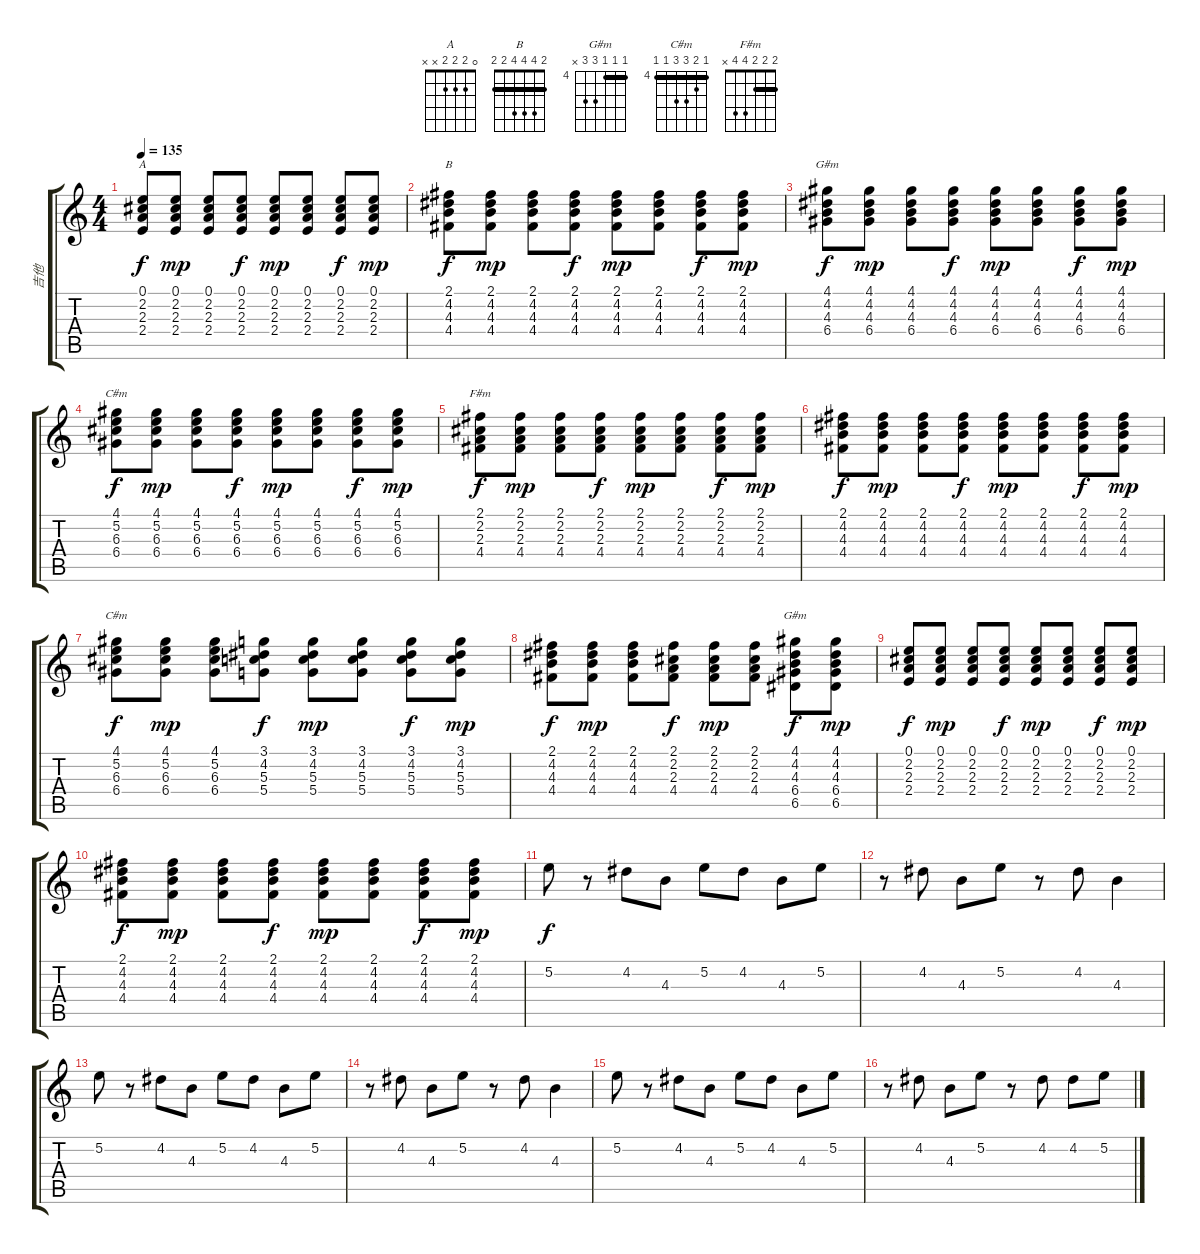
\track ("吉他" "吉他") {instrument acousticguitarsteel}
\staff {score tabs}
\tuning (E4 B3 G3 D3 A2 E2) {hide}
\chord ("A" 0 2 2 2 x x)
\chord ("B" 2 4 4 4 2 2) {barre 2}
\chord ("G#m" 4 4 4 6 6 4) {firstfret 4 barre 4}
\chord ("C#m" 4 5 6 6 4 x) {firstfret 4 barre 4}
\chord ("F#m" 2 2 2 4 4 x) {barre 2}
\chord ("C#m" 4 5 6 6 4 4) {firstfret 4 barre 4}
\chord ("G#m" 4 4 4 6 6 x) {firstfret 4 barre 4}
\ts (4 4)
\tempo 135
\clef g2
\ks c
(0.1 2.2 2.3 2.4).8{ch "A" dy f} (0.1 2.2 2.3 2.4).8{dy mp} (0.1 2.2 2.3 2.4).8 (0.1 2.2 2.3 2.4).8{dy f} (0.1 2.2 2.3 2.4).8{dy mp} (0.1 2.2 2.3 2.4).8 (0.1 2.2 2.3 2.4).8{dy f} (0.1 2.2 2.3 2.4).8{dy mp} |
(2.1 4.2 4.3 4.4).8{ch "B" dy f} (2.1 4.2 4.3 4.4).8{dy mp} (2.1 4.2 4.3 4.4).8 (2.1 4.2 4.3 4.4).8{dy f} (2.1 4.2 4.3 4.4).8{dy mp} (2.1 4.2 4.3 4.4).8 (2.1 4.2 4.3 4.4).8{dy f} (2.1 4.2 4.3 4.4).8{dy mp} |
(4.1 4.2 4.3 6.4).8{ch "G#m" dy f} (4.1 4.2 4.3 6.4).8{dy mp} (4.1 4.2 4.3 6.4).8 (4.1 4.2 4.3 6.4).8{dy f} (4.1 4.2 4.3 6.4).8{dy mp} (4.1 4.2 4.3 6.4).8 (4.1 4.2 4.3 6.4).8{dy f} (4.1 4.2 4.3 6.4).8{dy mp} |
(4.1 5.2 6.3 6.4).8{ch "C#m" dy f} (4.1 5.2 6.3 6.4).8{dy mp} (4.1 5.2 6.3 6.4).8 (4.1 5.2 6.3 6.4).8{dy f} (4.1 5.2 6.3 6.4).8{dy mp} (4.1 5.2 6.3 6.4).8 (4.1 5.2 6.3 6.4).8{dy f} (4.1 5.2 6.3 6.4).8{dy mp} |
(2.1 2.2 2.3 4.4).8{ch "F#m" dy f} (2.1 2.2 2.3 4.4).8{dy mp} (2.1 2.2 2.3 4.4).8 (2.1 2.2 2.3 4.4).8{dy f} (2.1 2.2 2.3 4.4).8{dy mp} (2.1 2.2 2.3 4.4).8 (2.1 2.2 2.3 4.4).8{dy f} (2.1 2.2 2.3 4.4).8{dy mp} |
(2.1 4.2 4.3 4.4).8{dy f} (2.1 4.2 4.3 4.4).8{dy mp} (2.1 4.2 4.3 4.4).8 (2.1 4.2 4.3 4.4).8{dy f} (2.1 4.2 4.3 4.4).8{dy mp} (2.1 4.2 4.3 4.4).8 (2.1 4.2 4.3 4.4).8{dy f} (2.1 4.2 4.3 4.4).8{dy mp} |
(4.1 5.2 6.3 6.4).8{ch "C#m" dy f} (4.1 5.2 6.3 6.4).8{dy mp} (4.1 5.2 6.3 6.4).8 (3.1 4.2 5.3 5.4).8{dy f} (3.1 4.2 5.3 5.4).8{dy mp} (3.1 4.2 5.3 5.4).8 (3.1 4.2 5.3 5.4).8{dy f} (3.1 4.2 5.3 5.4).8{dy mp} |
(2.1 4.2 4.3 4.4).8{dy f} (2.1 4.2 4.3 4.4).8{dy mp} (2.1 4.2 4.3 4.4).8 (2.1 2.2 2.3 4.4).8{dy f} (2.1 2.2 2.3 4.4).8{dy mp} (2.1 2.2 2.3 4.4).8 (4.1 4.2 4.3 6.4 6.5).8{ch "G#m" dy f} (4.1 4.2 4.3 6.4 6.5).8{dy mp} |
(0.1 2.2 2.3 2.4).8{dy f} (0.1 2.2 2.3 2.4).8{dy mp} (0.1 2.2 2.3 2.4).8 (0.1 2.2 2.3 2.4).8{dy f} (0.1 2.2 2.3 2.4).8{dy mp} (0.1 2.2 2.3 2.4).8 (0.1 2.2 2.3 2.4).8{dy f} (0.1 2.2 2.3 2.4).8{dy mp} |
(2.1 4.2 4.3 4.4).8{dy f} (2.1 4.2 4.3 4.4).8{dy mp} (2.1 4.2 4.3 4.4).8 (2.1 4.2 4.3 4.4).8{dy f} (2.1 4.2 4.3 4.4).8{dy mp} (2.1 4.2 4.3 4.4).8 (2.1 4.2 4.3 4.4).8{dy f} (2.1 4.2 4.3 4.4).8{dy mp} |
5.2.8{dy f} r.8 4.2.8 4.3.8 5.2.8 4.2.8 4.3.8 5.2.8 |
r.8 4.2.8 4.3.8 5.2.8 r.8 4.2.8 4.3.4 |
5.2.8 r.8 4.2.8 4.3.8 5.2.8 4.2.8 4.3.8 5.2.8 |
r.8 4.2.8 4.3.8 5.2.8 r.8 4.2.8 4.3.4 |
5.2.8 r.8 4.2.8 4.3.8 5.2.8 4.2.8 4.3.8 5.2.8 |
r.8 4.2.8 4.3.8 5.2.8 r.8 4.2.8 4.2.8 5.2.8
